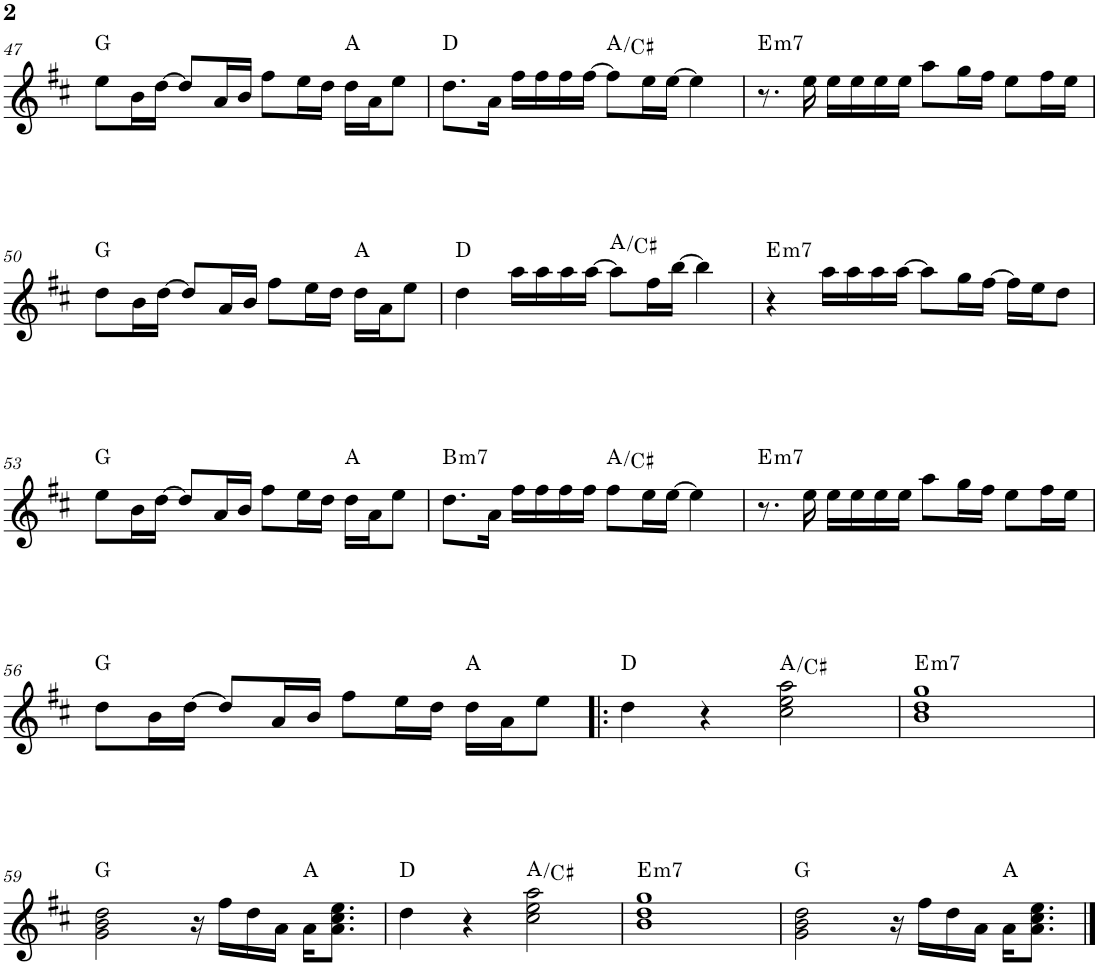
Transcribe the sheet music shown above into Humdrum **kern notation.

**kern	**harte
*part1	*part1
*staff1	*
*I"P1	*
!!LO:PB:g=z
*clefG2	*
*k[f#c#]	*
*D:	*
*M4/4	*
=47	=47
8ee\L	G:maj
16b\L	.
[16dd\JJ	.
8dd/L]	.
16a/L	.
16b/JJ	.
8ff#\L	.
16ee\L	.
16dd\JJ	.
16dd\LL	A:maj
16a\J	.
8ee\J	.
=48	=48
8.dd\L	D:maj
16a\Jk	.
16ff#\LL	.
16ff#\	.
16ff#\	.
[>16ff#\JJ	.
8ff#\L]	A:maj/3
16ee\L	.
[>16ee\JJ	.
4ee\]	.
=49	=49
!	!LO:H:kt=m7
8.r	E:min7
16ee\	.
16ee\LL	.
16ee\	.
16ee\	.
16ee\JJ	.
8aa\L	.
16gg\L	.
16ff#\JJ	.
8ee\L	.
16ff#\L	.
16ee\JJ	.
!!LO:LB:g=z
=50	=50
8dd\L	G:maj
16b\L	.
[16dd\JJ	.
8dd/L]	.
16a/L	.
16b/JJ	.
8ff#\L	.
16ee\L	.
16dd\JJ	.
16dd\LL	A:maj
16a\J	.
8ee\J	.
=51	=51
4dd\	D:maj
16aa\LL	.
16aa\	.
16aa\	.
[>16aa\JJ	.
8aa\L]	A:maj/3
16ff#\L	.
[>16bb\JJ	.
4bb\]	.
=52	=52
!	!LO:H:kt=m7
4r	E:min7
16aa\LL	.
16aa\	.
16aa\	.
[>16aa\JJ	.
8aa\L]	.
16gg\L	.
[>16ff#\JJ	.
16ff#\LL]	.
16ee\J	.
8dd\J	.
!!LO:LB:g=z
=53	=53
8ee\L	G:maj
16b\L	.
[16dd\JJ	.
8dd/L]	.
16a/L	.
16b/JJ	.
8ff#\L	.
16ee\L	.
16dd\JJ	.
16dd\LL	A:maj
16a\J	.
8ee\J	.
=54	=54
!	!LO:H:kt=m7
8.dd\L	B:min7
16a\Jk	.
16ff#\LL	.
16ff#\	.
16ff#\	.
16ff#\JJ	.
8ff#\L	A:maj/3
16ee\L	.
[>16ee\JJ	.
4ee\]	.
=55	=55
!	!LO:H:kt=m7
8.r	E:min7
16ee\	.
16ee\LL	.
16ee\	.
16ee\	.
16ee\JJ	.
8aa\L	.
16gg\L	.
16ff#\JJ	.
8ee\L	.
16ff#\L	.
16ee\JJ	.
!!LO:LB:g=z
=56	=56
8dd\L	G:maj
16b\L	.
[16dd\JJ	.
8dd/L]	.
16a/L	.
16b/JJ	.
8ff#\L	.
16ee\L	.
16dd\JJ	.
16dd\LL	A:maj
16a\J	.
8ee\J	.
=57!|:	=57!|:
4dd\	D:maj
4r	.
2cc#\ 2ee\ 2aa\	A:maj/3
=58	=58
!	!LO:H:kt=m7
1b 1dd 1gg	E:min7
!!LO:LB:g=z
=59	=59
2g\ 2b\ 2dd\	G:maj
16r	.
16ff#\LL	.
16dd\	.
16a\JJ	.
16a\KL	A:maj
8.a\ 8.cc#\ 8.ee\J	.
=60	=60
4dd\	D:maj
4r	.
2cc#\ 2ee\ 2aa\	A:maj/3
=61	=61
!	!LO:H:kt=m7
1b 1dd 1gg	E:min7
=62	=62
2g\ 2b\ 2dd\	G:maj
16r	.
16ff#\LL	.
16dd\	.
16a\JJ	.
16a\KL	A:maj
8.a\ 8.cc#\ 8.ee\J	.
==	==
*-	*-
